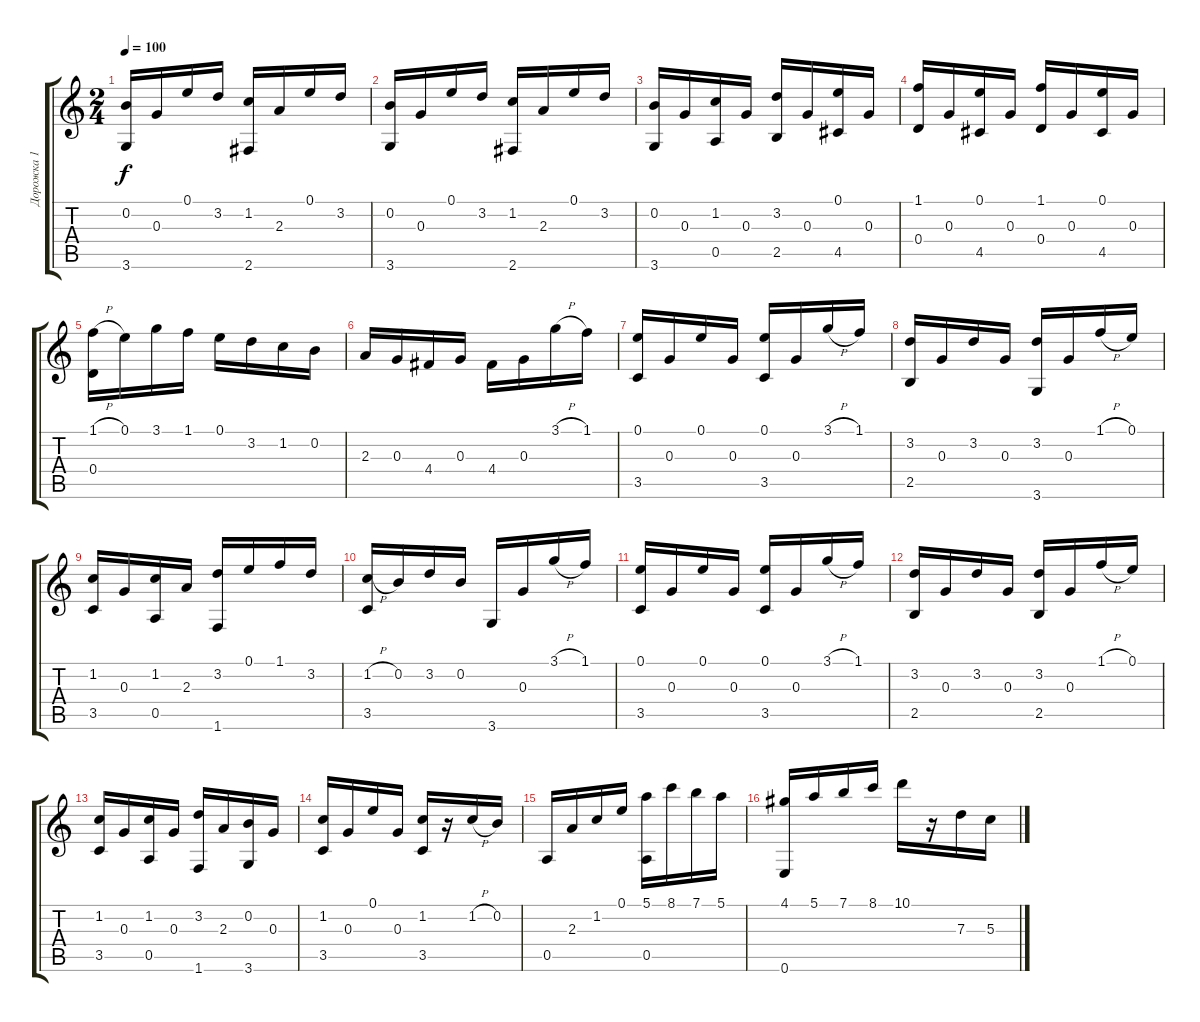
\track ("Дорожка 1" "Дорожка 1") {instrument acousticguitarnylon}
\staff {score tabs}
\tuning (E4 B3 G3 D3 A2 E2) {hide}
\ts (2 4)
\tempo 100
\clef g2
\ks c
(0.2 3.6).16{dy f} 0.3.16 0.1.16 3.2.16 (1.2 2.6).16 2.3.16 0.1.16 3.2.16 |
(0.2 3.6).16 0.3.16 0.1.16 3.2.16 (1.2 2.6).16 2.3.16 0.1.16 3.2.16 |
(0.2 3.6).16 0.3.16 (1.2 0.5).16 0.3.16 (3.2 2.5).16 0.3.16 (0.1 4.5).16 0.3.16 |
(1.1 0.4).16 0.3.16 (0.1 4.5).16 0.3.16 (1.1 0.4).16 0.3.16 (0.1 4.5).16 0.3.16 |
(1.1{h} 0.4).16 0.1.16 3.1.16 1.1.16 0.1.16 3.2.16 1.2.16 0.2.16 |
2.3.16 0.3.16 4.4.16 0.3.16 4.4.16 0.3.16 3.1{h}.16 1.1.16 |
(0.1 3.5).16 0.3.16 0.1.16 0.3.16 (0.1 3.5).16 0.3.16 3.1{h}.16 1.1.16 |
(3.2 2.5).16 0.3.16 3.2.16 0.3.16 (3.2 3.6).16 0.3.16 1.1{h}.16 0.1.16 |
(1.2 3.5).16 0.3.16 (1.2 0.5).16 2.3.16 (3.2 1.6).16 0.1.16 1.1.16 3.2.16 |
(1.2{h} 3.5).16 0.2.16 3.2.16 0.2.16 3.6.16 0.3.16 3.1{h}.16 1.1.16 |
(0.1 3.5).16 0.3.16 0.1.16 0.3.16 (0.1 3.5).16 0.3.16 3.1{h}.16 1.1.16 |
(3.2 2.5).16 0.3.16 3.2.16 0.3.16 (3.2 2.5).16 0.3.16 1.1{h}.16 0.1.16 |
(1.2 3.5).16 0.3.16 (1.2 0.5).16 0.3.16 (3.2 1.6).16 2.3.16 (0.2 3.6).16 0.3.16 |
(1.2 3.5).16 0.3.16 0.1.16 0.3.16 (1.2 3.5).16 r.16 1.2{h}.16 0.2.16 |
0.5.16 2.3.16 1.2.16 0.1.16 (5.1 0.5).16 8.1.16 7.1.16 5.1.16 |
(4.1 0.6).16 5.1.16 7.1.16 8.1.16 10.1.16 r.16 7.3.16 5.3.16
